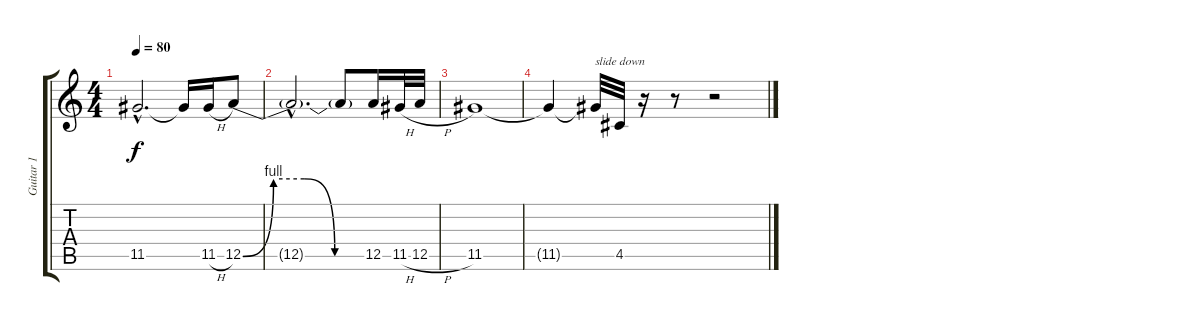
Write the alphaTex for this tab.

\track ("Guitar 1" "Guitar 1") {instrument overdrivenguitar}
\staff {score tabs}
\tuning (E4 B3 G3 D3 A2 E2) {hide}
\ts (4 4)
\tempo 80
\clef g2
\ks c
11.5{hac}.2{d dy f} 11.5{t}.16 11.5{h}.16 12.5{be (custom 0 0 15 4 30 4 45 0 60 0)}.8 |
12.5{hac t}.2{d} 12.5{t}.8 12.5.16 11.5{h}.32 12.5{h}.32 |
11.5.1 |
11.5{t}.4 11.5{t}.32{txt "slide down"} 4.5.32 r.16 r.8 r.2
